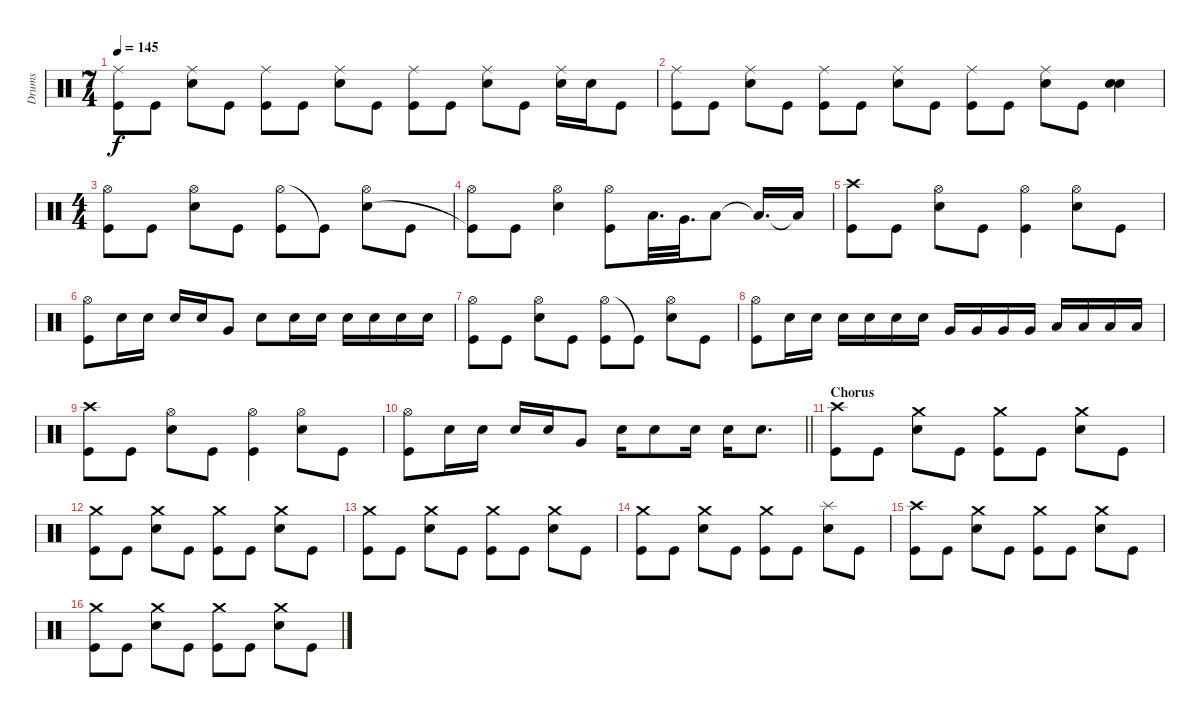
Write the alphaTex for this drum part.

\track ("Drums" "Drums") {instrument percussion}
\staff {score}
\articulation defaults
\ts (7 4)
\tempo 145
\clef neutral
\ks c
("Ride (middle)" "Kick (hit)").8{dy f} "Kick (hit)".8 ("Ride (middle)" "Electric Snare (hit)").8 "Kick (hit)".8 ("Ride (middle)" "Kick (hit)").8 "Kick (hit)".8 ("Ride (middle)" "Electric Snare (hit)").8 "Kick (hit)".8 ("Ride (middle)" "Kick (hit)").8 "Kick (hit)".8 ("Ride (middle)" "Electric Snare (hit)").8 "Kick (hit)".8 ("Ride (middle)" "Electric Snare (hit)").16 "Electric Snare (hit)".16 "Kick (hit)".8 |
("Ride (middle)" "Kick (hit)").8 "Kick (hit)".8 ("Ride (middle)" "Electric Snare (hit)").8 "Kick (hit)".8 ("Ride (middle)" "Kick (hit)").8 "Kick (hit)".8 ("Ride (middle)" "Electric Snare (hit)").8 "Kick (hit)".8 ("Ride (middle)" "Kick (hit)").8 "Kick (hit)".8 ("Ride (middle)" "Electric Snare (hit)").8 "Kick (hit)".8 ("Snare (hit) 2" "Electric Snare (hit)").4 |
\ts (4 4)
("Hi-Hat (open)" "Kick (hit)").8 "Kick (hit)".8 ("Hi-Hat (open)" "Electric Snare (hit)").8 "Kick (hit)".8 ("Hi-Hat (open)" "Kick (hit)").8 "Kick (hit)"{t}.8 ("Hi-Hat (open)" "Electric Snare (hit)").8 "Kick (hit)".8 |
("Hi-Hat (open)" "Kick (hit)"{t}).8 "Kick (hit)".8 ("Hi-Hat (open)" "Electric Snare (hit)").4 ("Hi-Hat (open)" "Kick (hit)").8 "Low Tom (hit)".32{d} "Very Low Tom (hit)".32{d} "Low Floor Tom (hit)".8 "Low Floor Tom (hit)"{t}.16{d} "Low Floor Tom (hit)"{t}.16 |
("Crash high (hit)" "Kick (hit)").8 "Kick (hit)".8 ("Hi-Hat (open)" "Electric Snare (hit)").8 "Kick (hit)".8 ("Hi-Hat (open)" "Kick (hit)").4 ("Hi-Hat (open)" "Electric Snare (hit)").8 "Kick (hit)".8 |
("Hi-Hat (open)" "Kick (hit)").8 "Electric Snare (hit)".16 "Electric Snare (hit)".16 "Electric Snare (hit)".16 "Electric Snare (hit)".16 "Very Low Tom (hit)".8 "Electric Snare (hit)".8 "Electric Snare (hit)".16 "Electric Snare (hit)".16 "Electric Snare (hit)".16 "Electric Snare (hit)".16 "Electric Snare (hit)".16 "Electric Snare (hit)".16 |
("Hi-Hat (open)" "Kick (hit)").8 "Kick (hit)".8 ("Hi-Hat (open)" "Electric Snare (hit)").8 "Kick (hit)".8 ("Hi-Hat (open)" "Kick (hit)").8 "Kick (hit)"{t}.8 ("Hi-Hat (open)" "Electric Snare (hit)").8 "Kick (hit)".8 |
("Hi-Hat (open)" "Kick (hit)").8 "Electric Snare (hit)".16 "Electric Snare (hit)".16 "Electric Snare (hit)".16 "Electric Snare (hit)".16 "Electric Snare (hit)".16 "Electric Snare (hit)".16 "Very Low Tom (hit)".16 "Very Low Tom (hit)".16 "Very Low Tom (hit)".16 "Very Low Tom (hit)".16 "Low Floor Tom (hit)".16 "Low Floor Tom (hit)".16 "Low Floor Tom (hit)".16 "Low Floor Tom (hit)".16 |
("Crash high (hit)" "Kick (hit)").8 "Kick (hit)".8 ("Hi-Hat (open)" "Electric Snare (hit)").8 "Kick (hit)".8 ("Hi-Hat (open)" "Kick (hit)").4 ("Hi-Hat (open)" "Electric Snare (hit)").8 "Kick (hit)".8 |
\barLineRight lightlight
("Hi-Hat (open)" "Kick (hit)").8 "Electric Snare (hit)".16 "Electric Snare (hit)".16 "Electric Snare (hit)".16 "Electric Snare (hit)".16 "Very Low Tom (hit)".8 "Electric Snare (hit)".16 "Electric Snare (hit)".8 "Electric Snare (hit)".16 "Electric Snare (hit)".16 "Electric Snare (hit)".8{d} |
\section ("" "Chorus")
("Crash high (hit)" "Kick (hit)").8 "Kick (hit)".8 ("Crash medium (hit)" "Electric Snare (hit)").8 "Kick (hit)".8 ("Crash medium (hit)" "Kick (hit)").8 "Kick (hit)".8 ("Crash medium (hit)" "Electric Snare (hit)").8 "Kick (hit)".8 |
("Crash medium (hit)" "Kick (hit)").8 "Kick (hit)".8 ("Crash medium (hit)" "Electric Snare (hit)").8 "Kick (hit)".8 ("Crash medium (hit)" "Kick (hit)").8 "Kick (hit)".8 ("Crash medium (hit)" "Electric Snare (hit)").8 "Kick (hit)".8 |
("Crash medium (hit)" "Kick (hit)").8 "Kick (hit)".8 ("Crash medium (hit)" "Electric Snare (hit)").8 "Kick (hit)".8 ("Crash medium (hit)" "Kick (hit)").8 "Kick (hit)".8 ("Crash medium (hit)" "Electric Snare (hit)").8 "Kick (hit)".8 |
("Crash medium (hit)" "Kick (hit)").8 "Kick (hit)".8 ("Crash medium (hit)" "Electric Snare (hit)").8 "Kick (hit)".8 ("Crash medium (hit)" "Kick (hit)").8 "Kick (hit)".8 ("Splash (hit)" "Electric Snare (hit)").8 "Kick (hit)".8 |
("Crash high (hit)" "Kick (hit)").8 "Kick (hit)".8 ("Crash medium (hit)" "Electric Snare (hit)").8 "Kick (hit)".8 ("Crash medium (hit)" "Kick (hit)").8 "Kick (hit)".8 ("Crash medium (hit)" "Electric Snare (hit)").8 "Kick (hit)".8 |
("Crash medium (hit)" "Kick (hit)").8 "Kick (hit)".8 ("Crash medium (hit)" "Electric Snare (hit)").8 "Kick (hit)".8 ("Crash medium (hit)" "Kick (hit)").8 "Kick (hit)".8 ("Crash medium (hit)" "Electric Snare (hit)").8 "Kick (hit)".8
